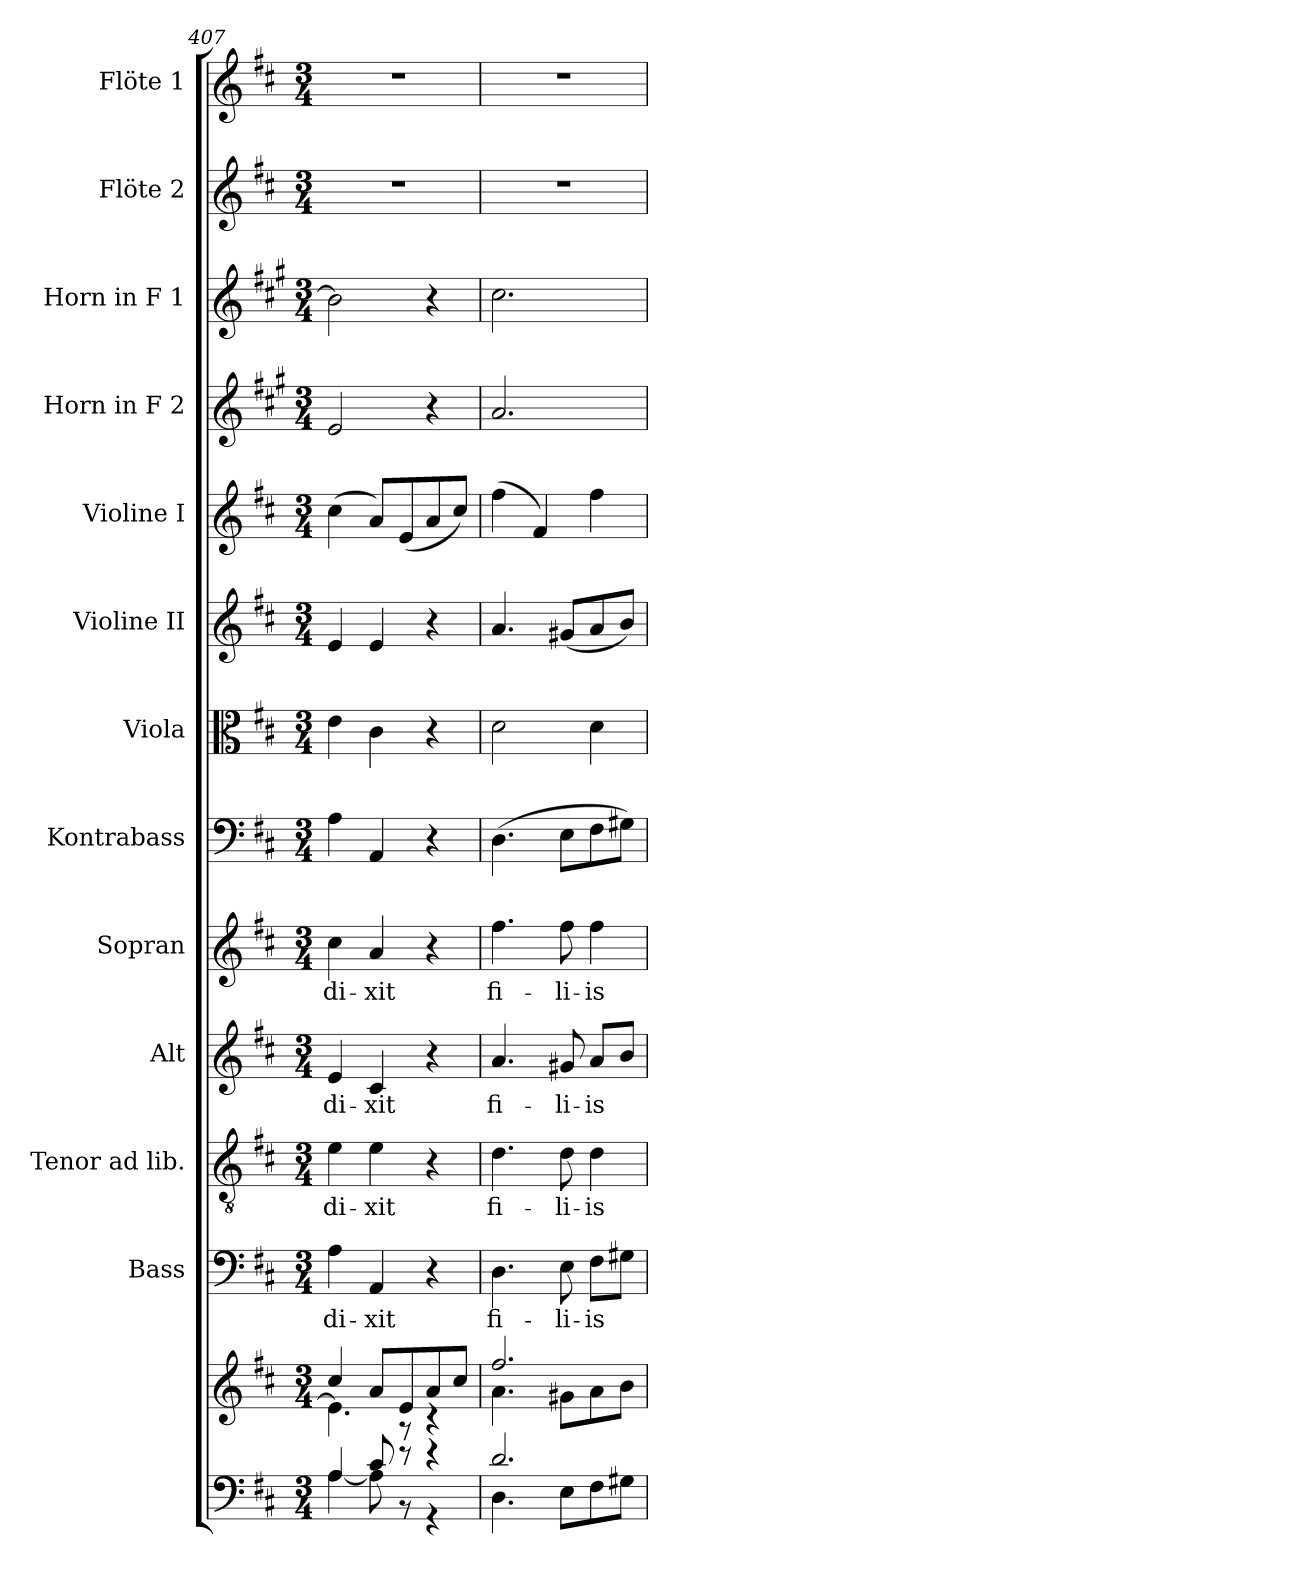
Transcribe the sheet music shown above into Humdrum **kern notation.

**kern	**kern	**kern	**text	**kern	**text	**kern	**text	**kern	**text	**kern	**kern	**kern	**kern	**kern	**kern	**kern	**kern
*part13	*part13	*part12	*part12	*part11	*part11	*part10	*part10	*part9	*part9	*part8	*part7	*part6	*part5	*part4	*part3	*part2	*part1
*staff14	*staff13	*staff12	*staff12	*staff11	*staff11	*staff10	*staff10	*staff9	*staff9	*staff8	*staff7	*staff6	*staff5	*staff4	*staff3	*staff2	*staff1
*	*	*I"Bass	*	*I"Tenor ad lib.	*	*I"Alt	*	*I"Sopran	*	*I"Kontrabass	*I"Viola	*I"Violine II	*I"Violine I	*I"Horn in F 2	*I"Horn in F 1	*I"Flöte 2	*I"Flöte 1
*	*	*I'B.	*	*I'T.	*	*I'A.	*	*I'S.	*	*I'Kb.	*I'Vla.	*I'Vl. II	*I'Vl. I	*	*	*I'Fl. 2	*I'Fl. 1
*clefF4	*clefG2	*clefF4	*	*clefGv2	*	*clefG2	*	*clefG2	*	*clefF4	*clefC3	*clefG2	*clefG2	*clefG2	*clefG2	*clefG2	*clefG2
*	*	*	*	*	*	*	*	*	*	*ITrd7c12	*	*	*	*ITrd4c7	*ITrd4c7	*	*
*k[f#c#]	*k[f#c#]	*k[f#c#]	*	*k[f#c#]	*	*k[f#c#]	*	*k[f#c#]	*	*k[f#c#]	*k[f#c#]	*k[f#c#]	*k[f#c#]	*k[f#c#]	*k[f#c#]	*k[f#c#]	*k[f#c#]
*D:	*D:	*D:	*	*D:	*	*D:	*	*D:	*	*D:	*D:	*D:	*D:	*D:	*D:	*D:	*D:
*M3/4	*M3/4	*M3/4	*	*M3/4	*	*M3/4	*	*M3/4	*	*M3/4	*M3/4	*M3/4	*M3/4	*M3/4	*M3/4	*M3/4	*M3/4
=407	=407	=407	=407	=407	=407	=407	=407	=407	=407	=407	=407	=407	=407	=407	=407	=407	=407
*^	*^	*	*	*	*	*	*	*	*	*	*	*	*	*	*	*	*
!	!	!	!	!	!LO:LY:b	!	!LO:LY:b	!	!LO:LY:b	!	!LO:LY:b	!	!	!	!	!	!	!	!
4A/	[<4A\	4cc#/	4.e\]	4A\	-di-	4e\	-di-	4e/	-di-	4cc#\	-di-	4AA\	4e\	4e/	(>4cc#\	2A/	2e\]	2.r	2.r
!	!	!	!	!	!LO:LY:b	!	!LO:LY:b	!	!LO:LY:b	!	!LO:LY:b	!	!	!	!	!	!	!	!
8c#/	8A\]	8a/L	.	4AA/	-xit	4e\	-xit	4c#/	-xit	4a/	-xit	4AAA/	4c#\	4e/	8a/L)	.	.	.	.
8r	8r	8e/	8rA	.	.	.	.	.	.	.	.	.	.	.	(<8e/	.	.	.	.
4r	4r	8a/	4rc	4r	.	4r	.	4r	.	4r	.	4r	4r	4r	8a/	4r	4r	.	.
.	.	8cc#/J	.	.	.	.	.	.	.	.	.	.	.	.	8cc#/J)	.	.	.	.
!!LO:PB:g=z
=408	=408	=408	=408	=408	=408	=408	=408	=408	=408	=408	=408	=408	=408	=408	=408	=408	=408	=408	=408
!	!	!	!	!	!LO:LY:b	!	!LO:LY:b	!	!LO:LY:b	!	!LO:LY:b	!	!	!	!	!	!	!	!
2.d/	4.D\	2.ff#/	4.a\	4.D\	fi-	4.d\	fi-	4.a/	fi-	4.ff#\	fi-	(>4.DD\	2d\	4.a/	(>4ff#\	2.d/	2.f#\	2.r	2.r
.	.	.	.	.	.	.	.	.	.	.	.	.	.	.	4f#/)	.	.	.	.
!	!	!	!	!	!LO:LY:b	!	!LO:LY:b	!	!LO:LY:b	!	!LO:LY:b	!	!	!	!	!	!	!	!
.	8E\L	.	8g#X\L	8E\	-li-	8d\	-li-	8g#X/	-li-	8ff#\	-li-	8EE\L	.	(<8g#X/L	.	.	.	.	.
!	!	!	!	!	!LO:LY:b	!	!LO:LY:b	!	!LO:LY:b	!	!LO:LY:b	!	!	!	!	!	!	!	!
.	8F#\	.	8a\	8F#\L	-is	4d\	-is	8a/L	-is	4ff#\	-is	8FF#\	4d\	8a/	4ff#\	.	.	.	.
.	8G#X\J	.	8b\J	8G#X\J	.	.	.	8b/J	.	.	.	8GG#X\J)	.	8b/J)	.	.	.	.	.
*v	*v	*	*	*	*	*	*	*	*	*	*	*	*	*	*	*	*	*	*
*	*v	*v	*	*	*	*	*	*	*	*	*	*	*	*	*	*	*	*
=	=	=	=	=	=	=	=	=	=	=	=	=	=	=	=	=	=
*-	*-	*-	*-	*-	*-	*-	*-	*-	*-	*-	*-	*-	*-	*-	*-	*-	*-
